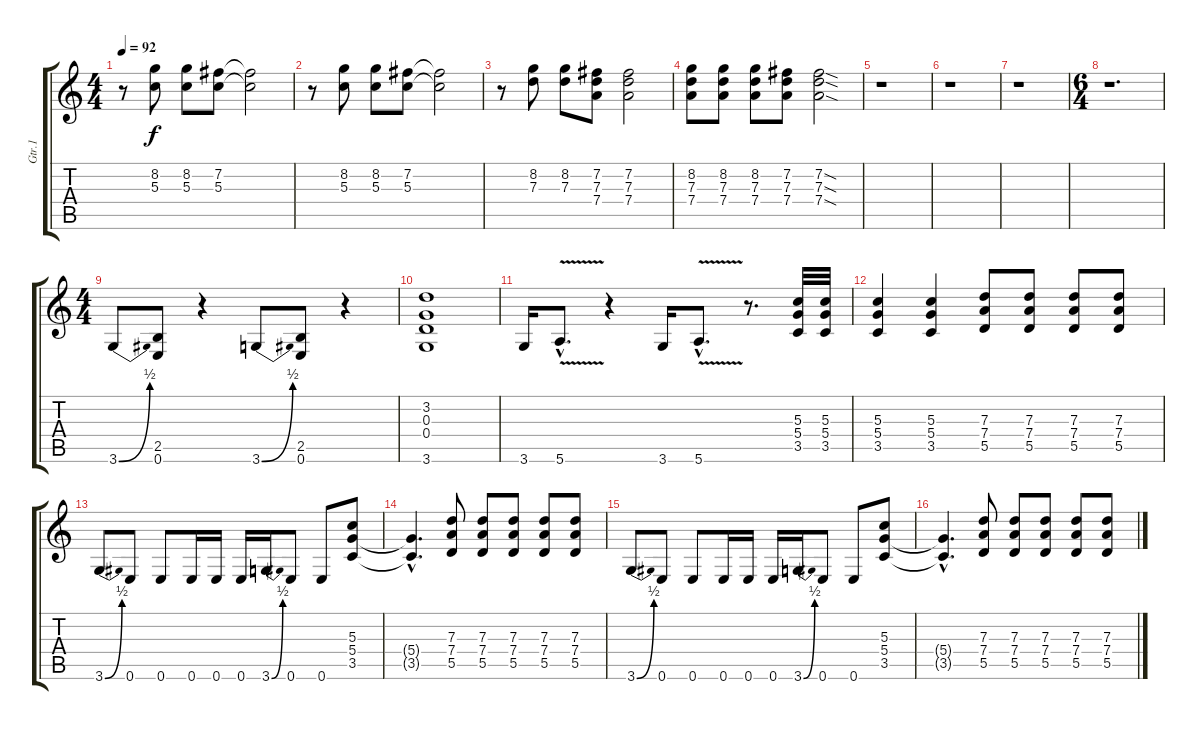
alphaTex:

\track ("Gtr.1" "Gtr.1") {instrument distortionguitar}
\staff {score tabs}
\tuning (E4 B3 G3 D3 A2 E2) {hide}
\ts (4 4)
\tempo 92
\clef g2
\ks c
r.8{dy f} (8.2 5.3).8 (8.2 5.3).8 (7.2 5.3).8 (7.2{t} 5.3{t}).2 |
r.8 (8.2 5.3).8 (8.2 5.3).8 (7.2 5.3).8 (7.2{t} 5.3{t}).2 |
r.8 (8.2 7.3).8 (8.2 7.3).8 (7.2 7.3 7.4).8 (7.2 7.3 7.4).2 |
(8.2 7.3 7.4).8 (8.2 7.3 7.4).8 (8.2 7.3 7.4).8 (7.2 7.3 7.4).8 (7.2{sod} 7.3{sod} 7.4{sod}).2 |
r.1 |
r.1 |
r.1 |
\ts (6 4)
r.1{d} |
\ts (4 4)
3.6{be (bend 0 0 60 2)}.8 (2.5 0.6).8 r.4 3.6{be (bend 0 0 60 2)}.8 (2.5 0.6).8 r.4 |
(3.2 0.3 0.4 3.6).1 |
3.6.16 5.6{v hac}.8{d} r.4 3.6.16 5.6{v hac}.8{d} r.8{d} (5.3 5.4 3.5).32 (5.3 5.4 3.5).32 |
(5.3 5.4 3.5).4 (5.3 5.4 3.5).4 (7.3 7.4 5.5).8 (7.3 7.4 5.5).8 (7.3 7.4 5.5).8 (7.3 7.4 5.5).8 |
3.6{be (bend 0 0 60 2)}.8 0.6.8 0.6.8 0.6.16 0.6.16 0.6.16 3.6{be (bend 0 0 60 2)}.16 0.6.8 0.6.8 (5.3 5.4 3.5).8 |
(5.4{hac t} 3.5{hac t}).4{d} (7.3 7.4 5.5).8 (7.3 7.4 5.5).8 (7.3 7.4 5.5).8 (7.3 7.4 5.5).8 (7.3 7.4 5.5).8 |
3.6{be (bend 0 0 60 2)}.8 0.6.8 0.6.8 0.6.16 0.6.16 0.6.16 3.6{be (bend 0 0 60 2)}.16 0.6.8 0.6.8 (5.3 5.4 3.5).8 |
(5.4{hac t} 3.5{hac t}).4{d} (7.3 7.4 5.5).8 (7.3 7.4 5.5).8 (7.3 7.4 5.5).8 (7.3 7.4 5.5).8 (7.3 7.4 5.5).8
